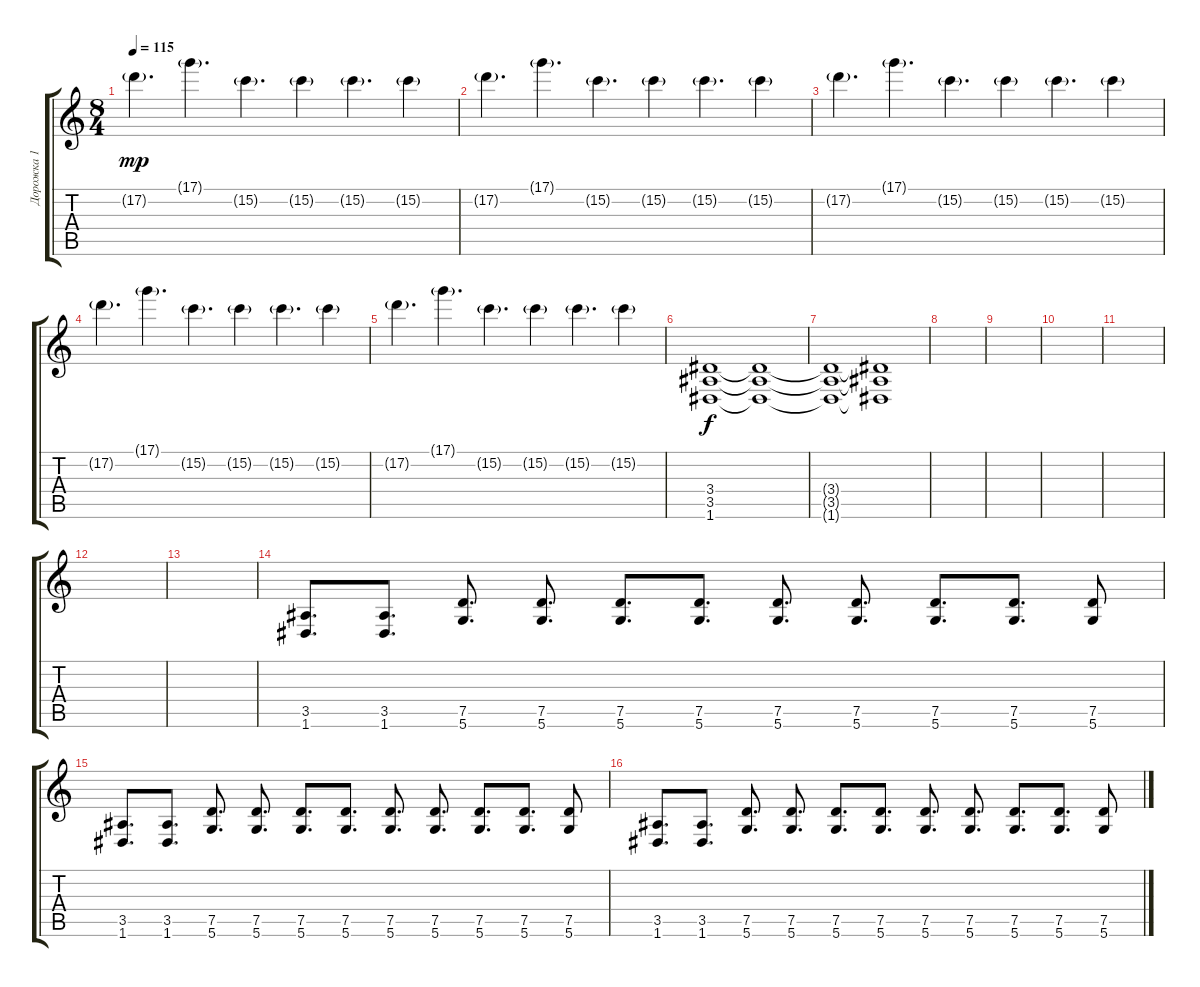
\track ("Дорожка 1" "Дорожка 1") {instrument distortionguitar}
\staff {score tabs}
\tuning (D4 A3 F3 C3 G2 D2) {hide}
\ts (8 4)
\tempo 115
\clef g2
\ks c
17.2{g}.4{d dy mp} 17.1{g}.4{d} 15.2{g}.4{d} 15.2{g}.4 15.2{g}.4{d} 15.2{g}.4 |
17.2{g}.4{d} 17.1{g}.4{d} 15.2{g}.4{d} 15.2{g}.4 15.2{g}.4{d} 15.2{g}.4 |
17.2{g}.4{d} 17.1{g}.4{d} 15.2{g}.4{d} 15.2{g}.4 15.2{g}.4{d} 15.2{g}.4 |
17.2{g}.4{d} 17.1{g}.4{d} 15.2{g}.4{d} 15.2{g}.4 15.2{g}.4{d} 15.2{g}.4 |
17.2{g}.4{d} 17.1{g}.4{d} 15.2{g}.4{d} 15.2{g}.4 15.2{g}.4{d} 15.2{g}.4 |
(3.4 3.5 1.6).1{dy f} (3.4{t} 3.5{t} 1.6{t}).1 |
(3.4{t} 3.5{t} 1.6{t}).1 (3.4{t} 3.5{t} 1.6{t}).1 |
|
|
|
|
|
|
(3.5 1.6).8{d instrument distortionguitar} (3.5 1.6).8{d} (7.5 5.6).8{d} (7.5 5.6).8{d} (7.5 5.6).8{d} (7.5 5.6).8{d} (7.5 5.6).8{d} (7.5 5.6).8{d} (7.5 5.6).8{d} (7.5 5.6).8{d} (7.5 5.6).8 |
(3.5 1.6).8{d} (3.5 1.6).8{d} (7.5 5.6).8{d} (7.5 5.6).8{d} (7.5 5.6).8{d} (7.5 5.6).8{d} (7.5 5.6).8{d} (7.5 5.6).8{d} (7.5 5.6).8{d} (7.5 5.6).8{d} (7.5 5.6).8 |
(3.5 1.6).8{d} (3.5 1.6).8{d} (7.5 5.6).8{d} (7.5 5.6).8{d} (7.5 5.6).8{d} (7.5 5.6).8{d} (7.5 5.6).8{d} (7.5 5.6).8{d} (7.5 5.6).8{d} (7.5 5.6).8{d} (7.5 5.6).8
